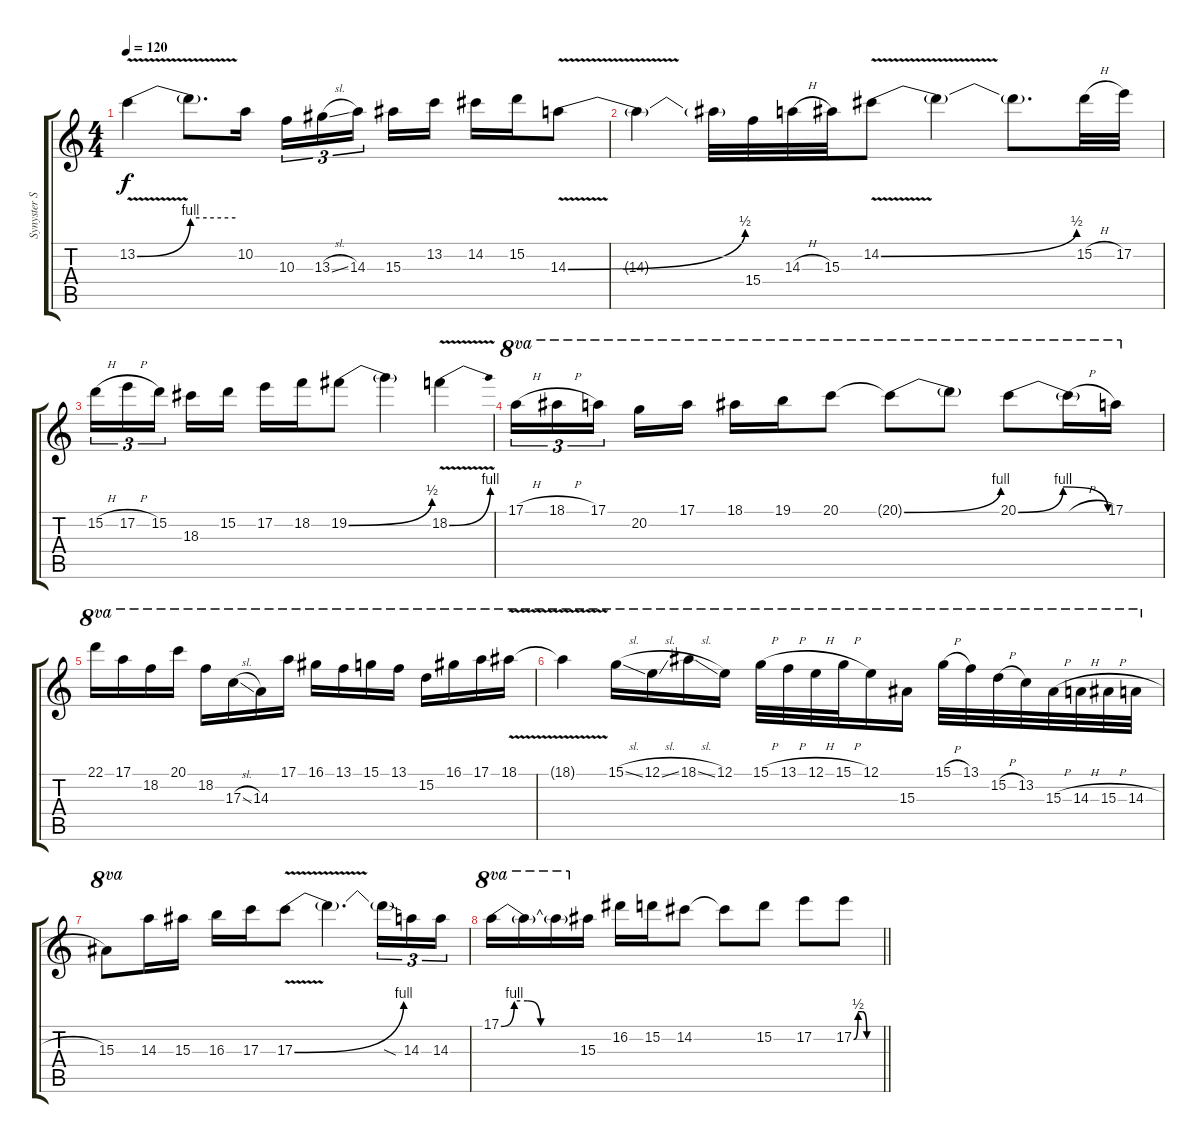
\track ("Synyster Solo" "Synyster S") {instrument distortionguitar}
\staff {score tabs}
\tuning (E4 B3 G3 D3 A2 D2) {hide}
\ts (4 4)
\tempo 120
\clef g2
\ks c
13.2{be (bend 0 0 60 4) v}.4{dy f} 13.2{be (hold 0 4 60 4) v t}.8{d} 10.2.16 10.3.16{tu (3 2)} 13.3{sl}.16{tu (3 2)} 14.3.16{tu (3 2) beam splitsecondary} 15.3.16 13.2.16 14.2.16 15.2.16 14.3{be (bend 0 0 60 2) v}.8 |
14.3{t}.4 14.3{t}.32 15.4.32 14.3{h}.32 15.3.32 14.2{be (bend 0 0 60 2) v}.8 14.2{t}.4 14.2{t}.8{d} 15.2{h}.32 17.2.32 |
15.2{h}.16{tu (3 2)} 17.2{h}.16{tu (3 2)} 15.2.16{tu (3 2) beam splitsecondary} 18.3.16 15.2.16 17.2.16 18.2.16 19.2{be (bend 0 0 60 2)}.8 19.2{t}.4 18.2{be (bend 0 0 60 4) v}.4 |
17.1{h}.16{tu (3 2) ot 8va} 18.1{h}.16{tu (3 2) ot 8va} 17.1.16{tu (3 2) ot 8va beam splitsecondary} 20.2.16{ot 8va} 17.1.16{ot 8va} 18.1.16{ot 8va} 19.1.16{ot 8va} 20.1.8{ot 8va} 20.1{be (bend 0 0 60 4) t}.8{ot 8va} 20.1{t}.8{ot 8va} 20.1{be (bendrelease 0 0 15 4 45 4 60 0)}.8{ot 8va} 20.1{h t}.16{ot 8va} 17.1.16{ot 8va} |
22.1.16{ot 8va} 17.1.16{ot 8va} 18.2.16{ot 8va} 20.1.16{ot 8va} 18.2.16{ot 8va} 17.3{sl}.16{ot 8va} 14.3.16{ot 8va} 17.1.16{ot 8va} 16.1.16{ot 8va} 13.1.16{ot 8va} 15.1.16{ot 8va} 13.1.16{ot 8va} 15.2.16{ot 8va} 16.1.16{ot 8va} 17.1.16{ot 8va} 18.1{v}.16{ot 8va} |
18.1{t}.4{ot 8va} 15.1{sl}.16{ot 8va} 12.1{sl}.16{ot 8va} 18.1{sl}.16{ot 8va} 12.1.16{ot 8va} 15.1{h}.32{ot 8va} 13.1{h}.32{ot 8va} 12.1{h}.32{ot 8va} 15.1{h}.32{ot 8va} 12.1.16{ot 8va} 15.3.16{ot 8va} 15.1{h}.32{ot 8va} 13.1.32{ot 8va} 15.2{h}.32{ot 8va} 13.2.32{ot 8va} 15.3{h}.32{ot 8va} 14.3{h}.32{ot 8va} 15.3{h}.32{ot 8va} 14.3{h}.32{ot 8va} |
15.3.8{ot 8va} 14.3.16 15.3.16 16.3.16 17.3.16 17.3{be (bend 0 0 60 4) v}.8 17.3{t}.4{d} 17.3{sod t}.16{tu (3 2)} 14.3.16{tu (3 2)} 14.3.16{tu (3 2)} |
\barLineRight lightlight
17.1{be (custom 0 0 10 4 20 4 30 0 60 0)}.16{ot 8va} 17.1{t}.16{ot 8va} 17.1{t}.16{ot 8va} 15.3.16 16.2.16 15.2.16 14.2.8 14.2{t}.8 15.2.8 17.2.8 17.2{be (custom 0 0 10 2 20 2 30 0 60 0)}.8
